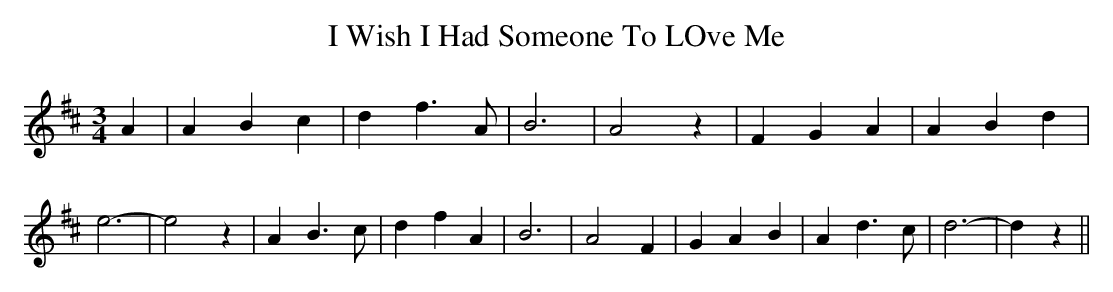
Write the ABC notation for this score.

X:1
T:I Wish I Had Someone To LOve Me
M:3/4
L:1/4
K:D
 A| A B c| d f3/2 A/2| B3| A2 z| F G A| A B d| e3-| e2 z| A B3/2 c/2|\
 d f A| B3| A2 F| G A B| A d3/2 c/2| d3-| d z||
